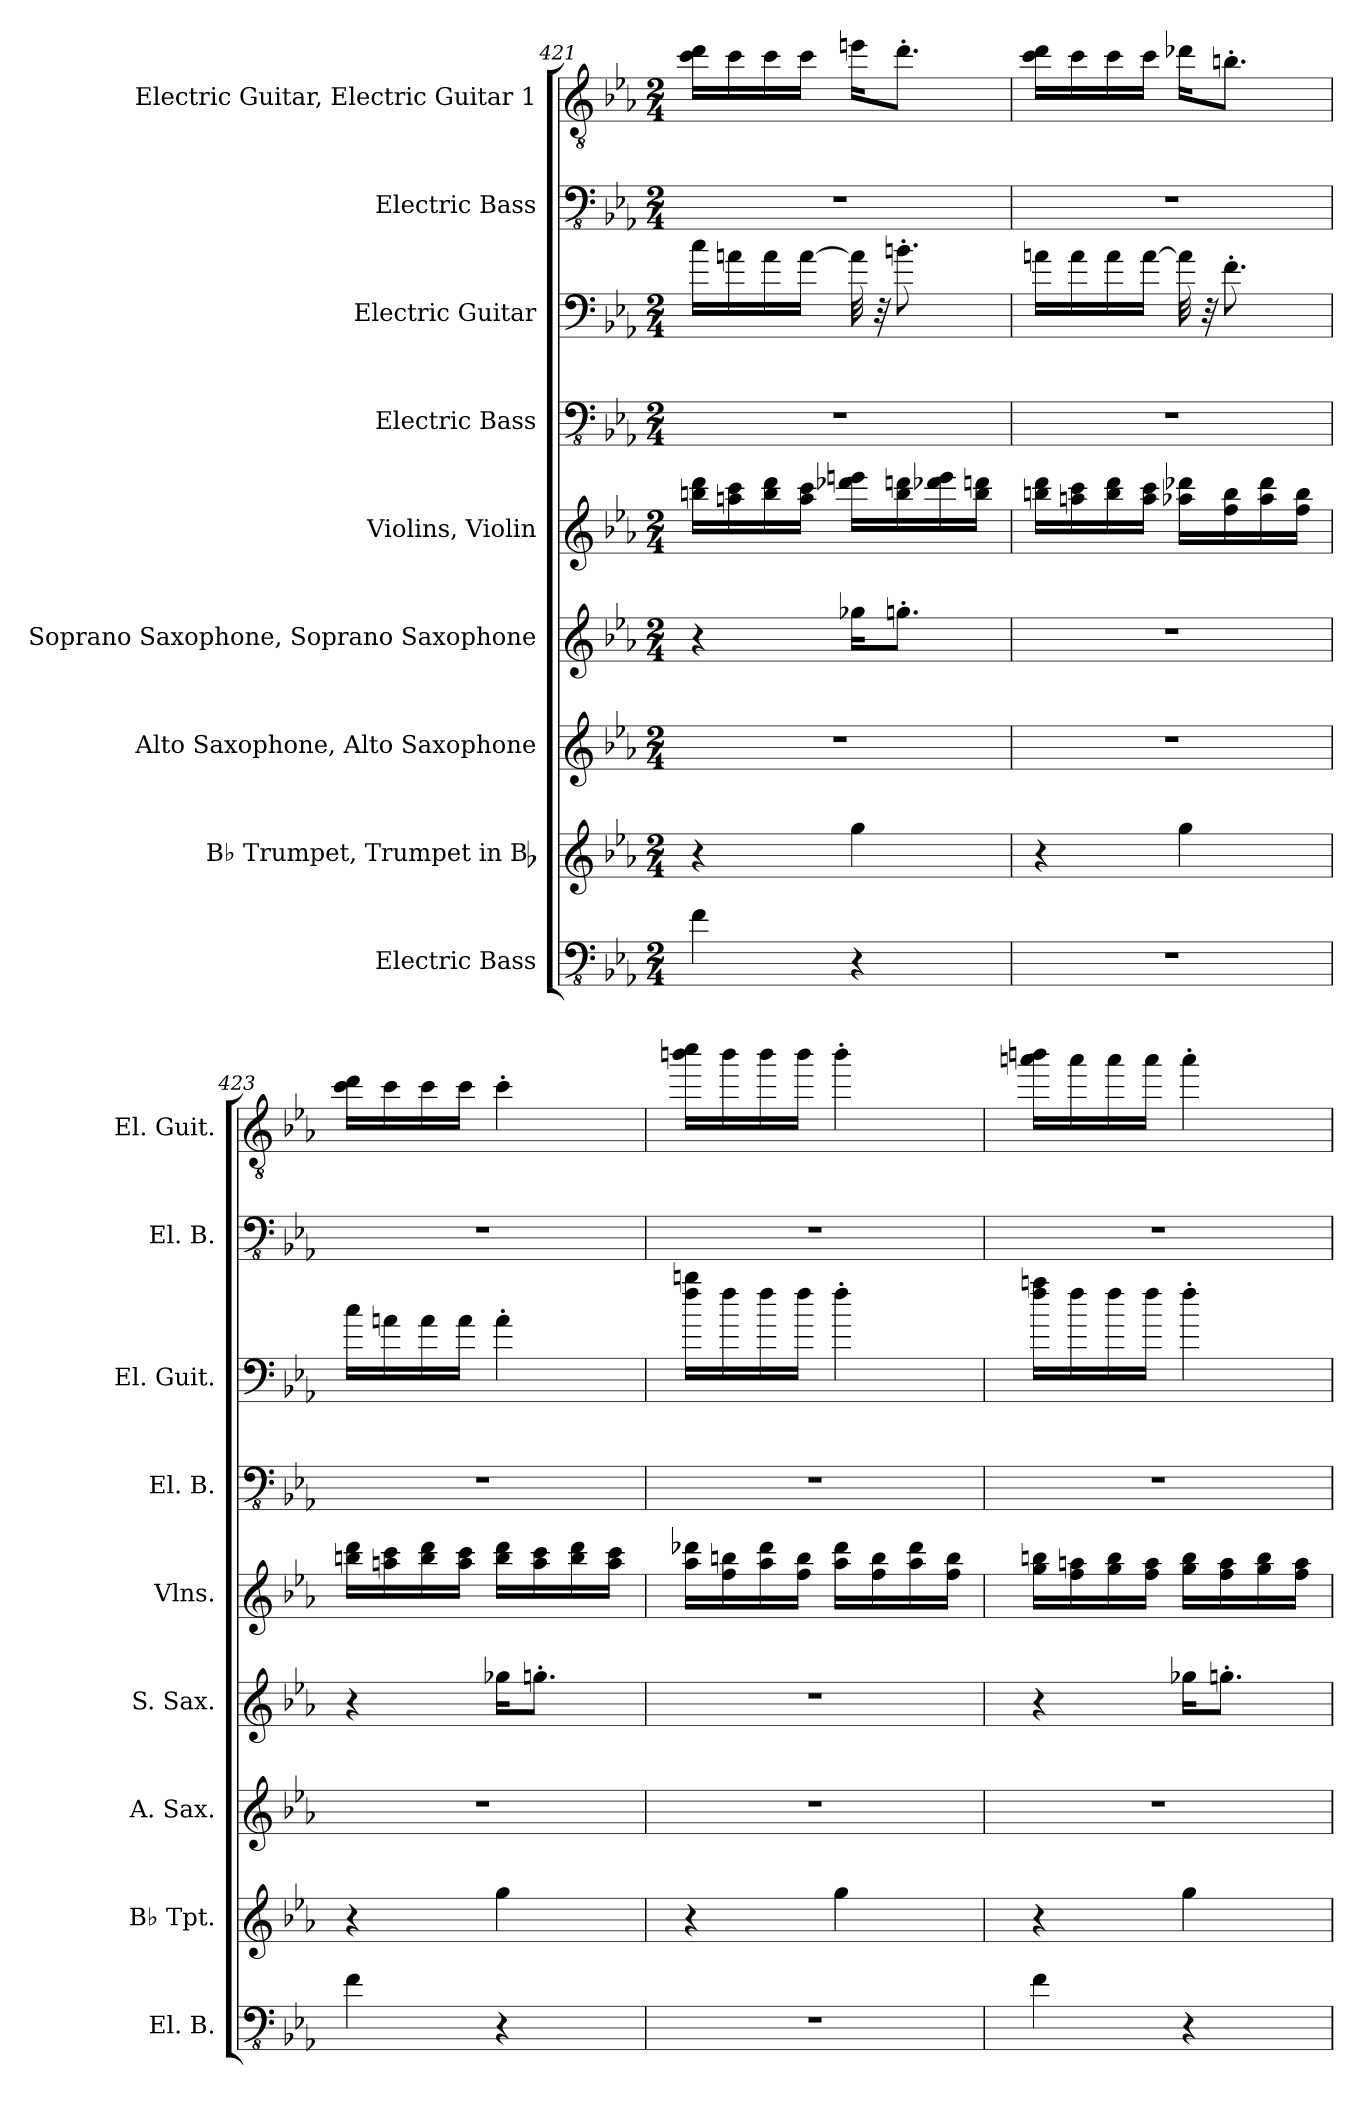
**kern	**kern	**kern	**kern	**kern	**kern	**kern	**kern	**kern
*part9	*part8	*part7	*part6	*part5	*part4	*part3	*part2	*part1
*staff9	*staff8	*staff7	*staff6	*staff5	*staff4	*staff3	*staff2	*staff1
*I"Electric Bass	*I"B♭ Trumpet, Trumpet in Bb	*I"Alto Saxophone, Alto Saxophone	*I"Soprano Saxophone, Soprano Saxophone	*I"Violins, Violin	*I"Electric Bass	*I"Electric Guitar	*I"Electric Bass	*I"Electric Guitar, Electric Guitar 1
*I'El. B.	*I'B♭ Tpt.	*I'A. Sax.	*I'S. Sax.	*I'Vlns.	*I'El. B.	*I'El. Guit.	*I'El. B.	*I'El. Guit.
!!LO:PB:g=z
*clefFv4	*clefG2	*clefG2	*clefG2	*clefG2	*clefFv4	*clefF4	*clefFv4	*clefGv2
*	*ITrd1c2	*ITrd5c9	*ITrd1c2	*	*	*	*	*
*k[b-e-a-]	*k[b-e-a-d-g-]	*k[b-e-a-d-g-c-]	*k[b-e-a-d-g-]	*k[b-e-a-]	*k[b-e-a-]	*k[b-e-a-]	*k[b-e-a-]	*k[b-e-a-]
*M2/4	*M2/4	*M2/4	*M2/4	*M2/4	*M2/4	*M2/4	*M2/4	*M2/4
=421	=421	=421	=421	=421	=421	=421	=421	=421
4F\	4r	2r	4r	16bbn\ 16ddd\LL	2r	16cc\LL	2r	16cc\ 16dd\LL
.	.	.	.	16aan\ 16ccc\	.	16an\	.	16cc\
.	.	.	.	16bb\ 16ddd\	.	16a\	.	16cc\
.	.	.	.	16aa\ 16ccc\JJ	.	[16a\JJ	.	16cc\JJ
4r	4ff\	.	16ff-X\KL	16ddd-X\ 16eeen\LL	.	32a\]	.	16een\KL
.	.	.	.	.	.	32r	.	.
.	.	.	8.ffn'\J	16bb\ 16dddn\	.	8.bn'\	.	8.dd'\J
.	.	.	.	16ddd-X\ 16eee\	.	.	.	.
.	.	.	.	16bb\ 16dddn\JJ	.	.	.	.
=422	=422	=422	=422	=422	=422	=422	=422	=422
2r	4r	2r	2r	16bbn\ 16ddd\LL	2r	16an\LL	2r	16cc\ 16dd\LL
.	.	.	.	16aan\ 16ccc\	.	16a\	.	16cc\
.	.	.	.	16bb\ 16ddd\	.	16a\	.	16cc\
.	.	.	.	16aa\ 16ccc\JJ	.	[16a\JJ	.	16cc\JJ
.	4ff\	.	.	16aa-X\ 16ddd-X\LL	.	32a\]	.	16dd-X\KL
.	.	.	.	.	.	32r	.	.
.	.	.	.	16ff\ 16bb\	.	8.f'\	.	8.bn'\J
.	.	.	.	16aa-\ 16ddd-\	.	.	.	.
.	.	.	.	16ff\ 16bb\JJ	.	.	.	.
!!LO:PB:g=z
=423	=423	=423	=423	=423	=423	=423	=423	=423
4F\	4r	2r	4r	16bbn\ 16ddd\LL	2r	16cc\LL	2r	16cc\ 16dd\LL
.	.	.	.	16aan\ 16ccc\	.	16an\	.	16cc\
.	.	.	.	16bb\ 16ddd\	.	16a\	.	16cc\
.	.	.	.	16aa\ 16ccc\JJ	.	16a\JJ	.	16cc\JJ
4r	4ff\	.	16ff-X\KL	16bb\ 16ddd\LL	.	4a'\	.	4cc'\
.	.	.	8.ffn'\J	16aa\ 16ccc\	.	.	.	.
.	.	.	.	16bb\ 16ddd\	.	.	.	.
.	.	.	.	16aa\ 16ccc\JJ	.	.	.	.
=424	=424	=424	=424	=424	=424	=424	=424	=424
2r	4r	2r	2r	16aa-\ 16ddd-X\LL	2r	16ff\ 16bbn\LL	2r	16bbn\ 16ccc\LL
.	.	.	.	16ff\ 16bbn\	.	16ff\	.	16bb\
.	.	.	.	16aa-\ 16ddd-\	.	16ff\	.	16bb\
.	.	.	.	16ff\ 16bb\JJ	.	16ff\JJ	.	16bb\JJ
.	4ff\	.	.	16aa-\ 16ddd-\LL	.	4ff'\	.	4bb'\
.	.	.	.	16ff\ 16bb\	.	.	.	.
.	.	.	.	16aa-\ 16ddd-\	.	.	.	.
.	.	.	.	16ff\ 16bb\JJ	.	.	.	.
=425	=425	=425	=425	=425	=425	=425	=425	=425
4F\	4r	2r	4r	16gg\ 16bbn\LL	2r	16ff\ 16aan\LL	2r	16aan\ 16bbn\LL
.	.	.	.	16ff\ 16aan\	.	16ff\	.	16aa\
.	.	.	.	16gg\ 16bb\	.	16ff\	.	16aa\
.	.	.	.	16ff\ 16aa\JJ	.	16ff\JJ	.	16aa\JJ
4r	4ff\	.	16ff-X\KL	16gg\ 16bb\LL	.	4ff'\	.	4aa'\
.	.	.	8.ffn'\J	16ff\ 16aa\	.	.	.	.
.	.	.	.	16gg\ 16bb\	.	.	.	.
.	.	.	.	16ff\ 16aa\JJ	.	.	.	.
=	=	=	=	=	=	=	=	=
*-	*-	*-	*-	*-	*-	*-	*-	*-
